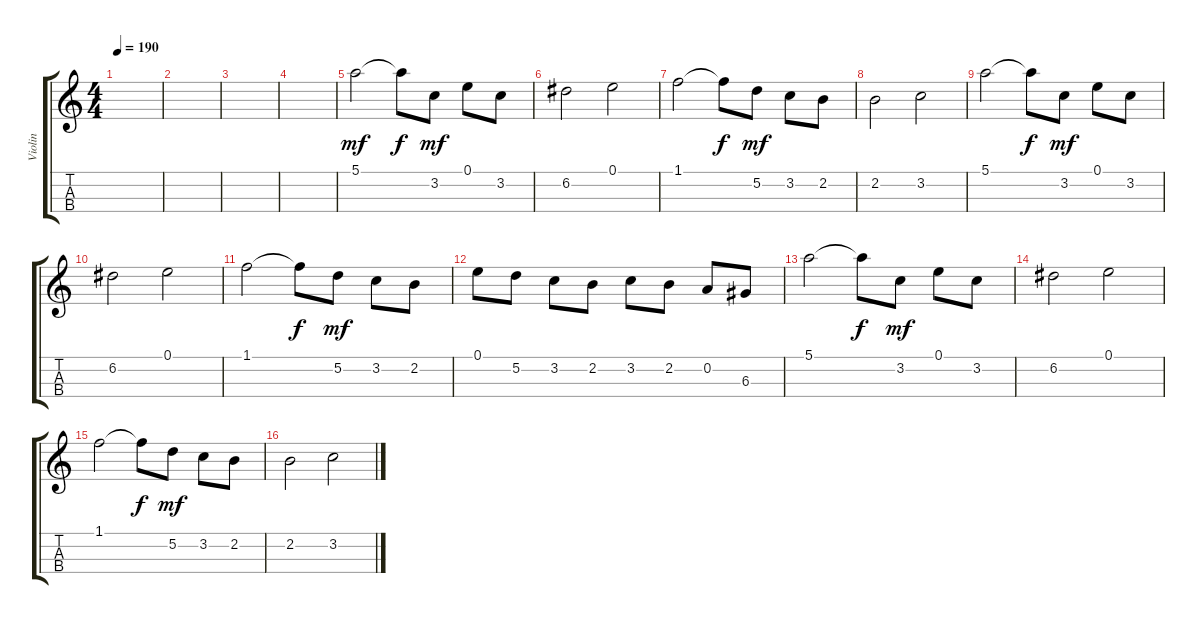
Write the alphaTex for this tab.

\track ("Violin" "Violin") {instrument violin}
\staff {score tabs}
\tuning (E5 A4 D4 G3) {hide}
\ts (4 4)
\tempo 190
\clef g2
\ks c
|
|
|
|
5.1.2{dy mf} 5.1{t}.8{dy f} 3.2.8{dy mf} 0.1.8 3.2.8 |
6.2.2 0.1.2 |
1.1.2 1.1{t}.8{dy f} 5.2.8{dy mf} 3.2.8 2.2.8 |
2.2.2 3.2.2 |
5.1.2 5.1{t}.8{dy f} 3.2.8{dy mf} 0.1.8 3.2.8 |
6.2.2 0.1.2 |
1.1.2 1.1{t}.8{dy f} 5.2.8{dy mf} 3.2.8 2.2.8 |
0.1.8 5.2.8 3.2.8 2.2.8 3.2.8 2.2.8 0.2.8 6.3.8 |
5.1.2 5.1{t}.8{dy f} 3.2.8{dy mf} 0.1.8 3.2.8 |
6.2.2 0.1.2 |
1.1.2 1.1{t}.8{dy f} 5.2.8{dy mf} 3.2.8 2.2.8 |
2.2.2 3.2.2
